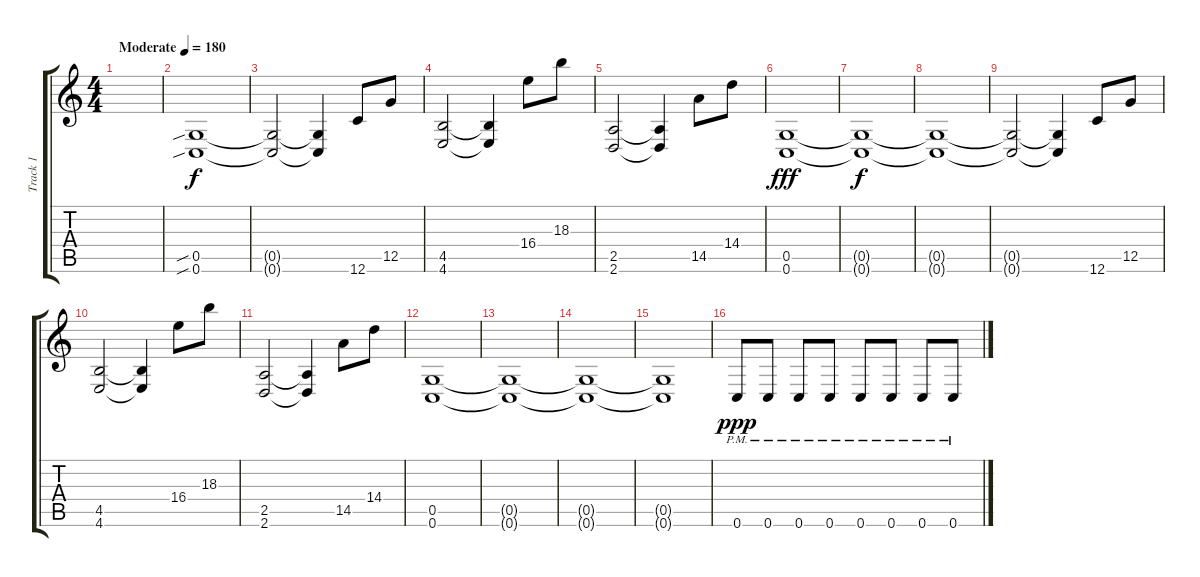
\track ("Track 1" "Track 1") {instrument overdrivenguitar}
\staff {score tabs}
\tuning (D4 A3 F3 C3 G2 C2) {hide}
\ts (4 4)
\tempo (180 "Moderate")
\clef g2
\ks c
|
(0.5{sib} 0.6{sib}).1 |
(0.5{t} 0.6{t}).2 (0.5{t} 0.6{t}).4 12.6.8 12.5.8 |
(4.5 4.6).2 (4.5{t} 4.6{t}).4 16.4.8 18.3.8 |
(2.5 2.6).2 (2.5{t} 2.6{t}).4 14.5.8 14.4.8 |
(0.5 0.6).1{dy fff} |
(0.5{t} 0.6{t}).1{dy f} |
(0.5{t} 0.6{t}).1 |
(0.5{t} 0.6{t}).2 (0.5{t} 0.6{t}).4 12.6.8 12.5.8 |
(4.5 4.6).2 (4.5{t} 4.6{t}).4 16.4.8 18.3.8 |
(2.5 2.6).2 (2.5{t} 2.6{t}).4 14.5.8 14.4.8 |
(0.5 0.6).1 |
(0.5{t} 0.6{t}).1 |
(0.5{t} 0.6{t}).1 |
(0.5{t} 0.6{t}).1 |
0.6{pm}.8{dy ppp} 0.6{pm}.8 0.6{pm}.8 0.6{pm}.8 0.6{pm}.8 0.6{pm}.8 0.6{pm}.8 0.6{pm}.8
